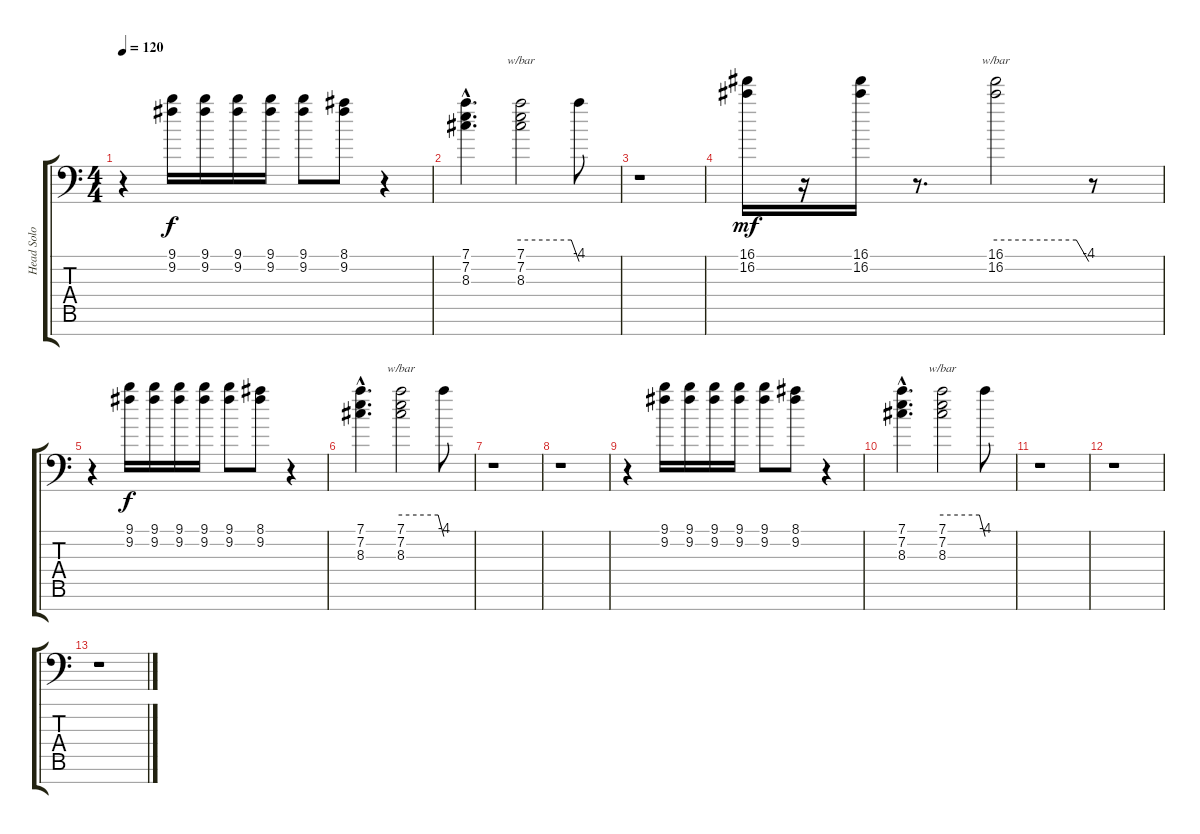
\track ("Head Solo" "Head Solo") {instrument distortionguitar}
\staff {score tabs}
\tuning (D4 A3 F3 C3 G2 D2 A1) {hide}
\ts (4 4)
\tempo 120
\clef f4
\ks c
r.4{dy f} (9.1 9.2).16 (9.1 9.2).16 (9.1 9.2).16 (9.1 9.2).16 (9.1 9.2).8 (8.1 9.2).8 r.4 |
(7.1{hac} 7.2{hac} 8.3{hac}).4{d} (7.1 7.2 8.3).2{tbe (custom default 0 0 52 0 60 -16)} 7.1{t}.8 |
r.1 |
(16.1 16.2).16{dy mf} r.16 (16.1 16.2).16 r.8{d} (16.1 16.2).2{tbe (custom default 0 0 52 0 60 -16)} r.8 |
r.4 (9.1 9.2).16{dy f} (9.1 9.2).16 (9.1 9.2).16 (9.1 9.2).16 (9.1 9.2).8 (8.1 9.2).8 r.4 |
(7.1{hac} 7.2{hac} 8.3{hac}).4{d} (7.1 7.2 8.3).2{tbe (custom default 0 0 52 0 60 -16)} 7.1{t}.8 |
r.1 |
r.1 |
r.4 (9.1 9.2).16 (9.1 9.2).16 (9.1 9.2).16 (9.1 9.2).16 (9.1 9.2).8 (8.1 9.2).8 r.4 |
(7.1{hac} 7.2{hac} 8.3{hac}).4{d} (7.1 7.2 8.3).2{tbe (custom default 0 0 52 0 60 -16)} 7.1{t}.8 |
r.1 |
r.1 |
r.1
